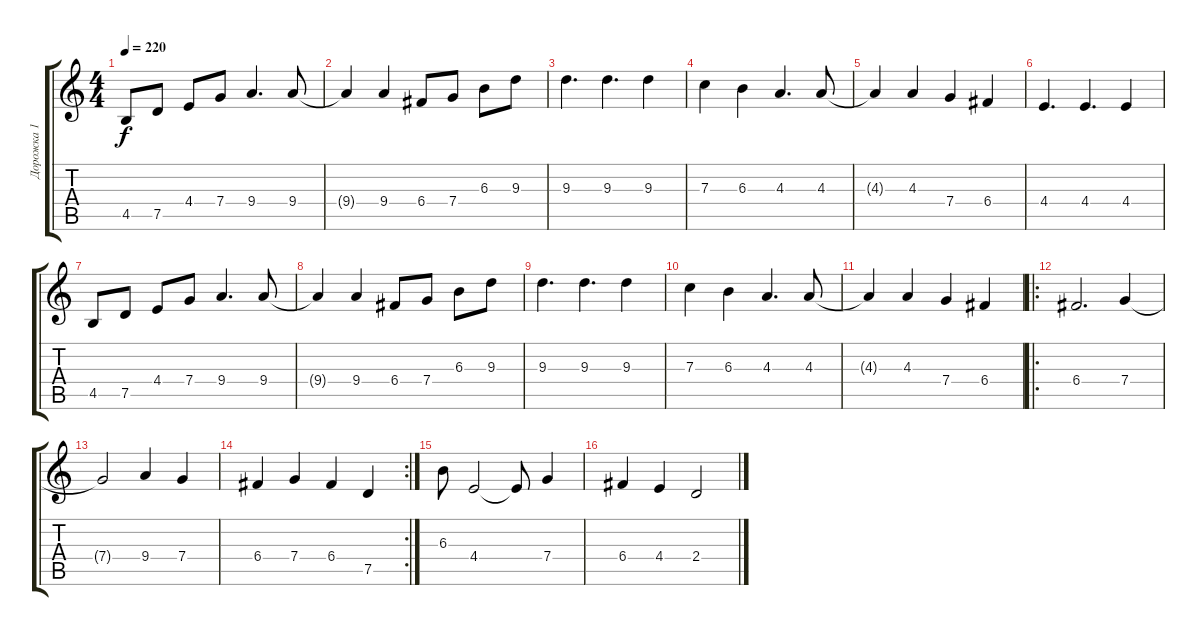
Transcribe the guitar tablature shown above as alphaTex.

\track ("Дорожка 1" "Дорожка 1") {instrument overdrivenguitar}
\staff {score tabs}
\tuning (D4 A3 F3 C3 G2 C2) {hide}
\ts (4 4)
\tempo 220
\clef g2
\ks c
4.5.8{dy f} 7.5.8 4.4.8 7.4.8 9.4.4{d} 9.4.8 |
9.4{t}.4 9.4.4 6.4.8 7.4.8 6.3.8 9.3.8 |
9.3.4{d} 9.3.4{d} 9.3.4 |
7.3.4 6.3.4 4.3.4{d} 4.3.8 |
4.3{t}.4 4.3.4 7.4.4 6.4.4 |
4.4.4{d} 4.4.4{d} 4.4.4 |
4.5.8 7.5.8 4.4.8 7.4.8 9.4.4{d} 9.4.8 |
9.4{t}.4 9.4.4 6.4.8 7.4.8 6.3.8 9.3.8 |
9.3.4{d} 9.3.4{d} 9.3.4 |
7.3.4 6.3.4 4.3.4{d} 4.3.8 |
4.3{t}.4 4.3.4 7.4.4 6.4.4 |
\ro
6.4.2{d} 7.4.4 |
7.4{t}.2 9.4.4 7.4.4 |
\rc 2
6.4.4 7.4.4 6.4.4 7.5.4 |
6.3.8 4.4.2 4.4{t}.8 7.4.4 |
6.4.4 4.4.4 2.4.2
